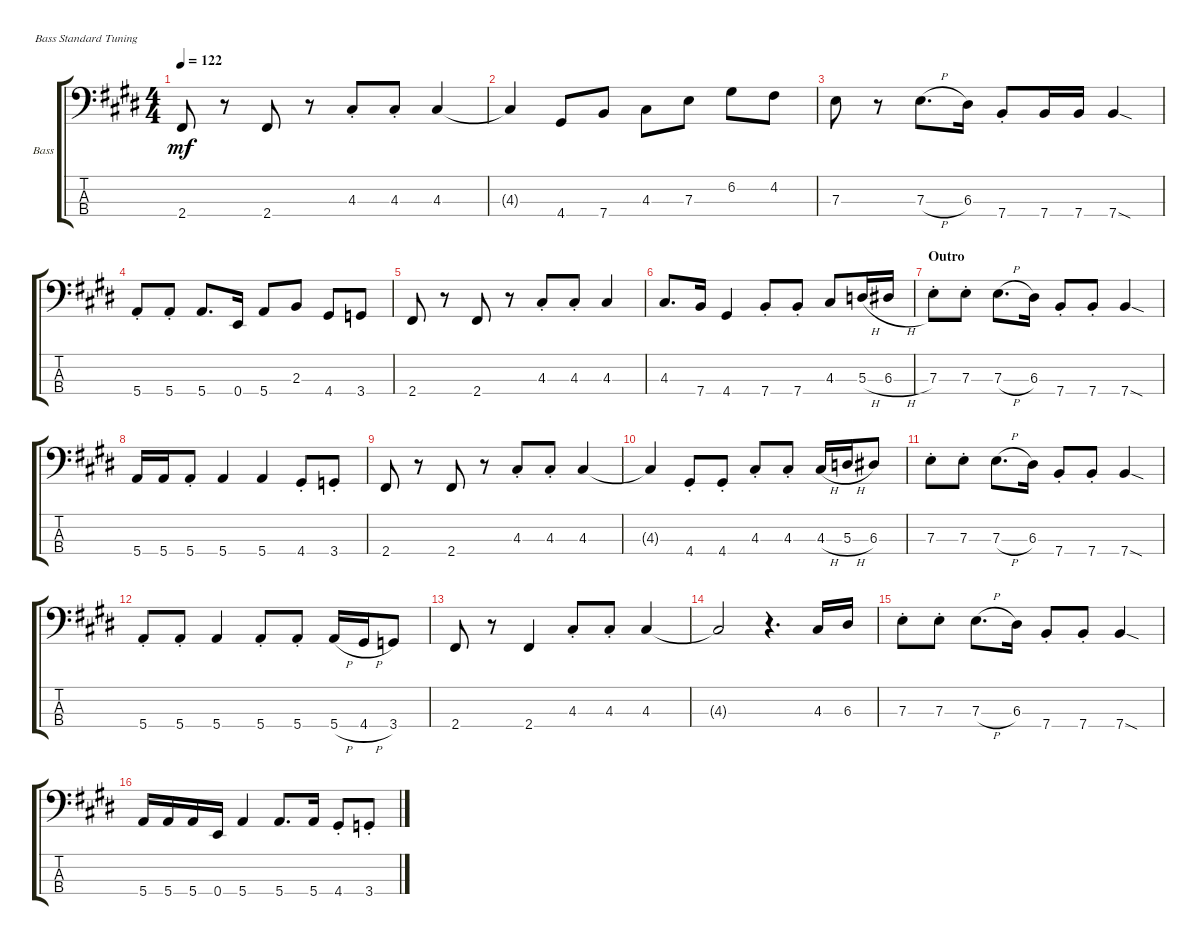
\defaultSystemsLayout 4
\bracketExtendMode groupsimilarinstruments
\firstSystemTrackNameOrientation horizontal
\otherSystemsTrackNameOrientation horizontal
\track ("Electric Bass (Tom Fowler)" "Bass") {instrument electricbassfinger}
\staff {score tabs}
\tuning (G2 D2 A1 E1)
\ts (4 4)
\tempo 122
\clef f4
\ks e
2.4.8{dy mf} r.8 2.4.8 r.8 4.3{st}.8 4.3{st}.8 4.3.4 |
4.3{t}.4 4.4.8 7.4.8 4.3.8 7.3.8 6.2.8 4.2.8 |
7.3.8 r.8 7.3{h}.8{d} 6.3.16 7.4{st}.8 7.4.16 7.4.16 7.4{sod}.4 |
5.4{st}.8 5.4{st}.8 5.4.8{d} 0.4.16 5.4.8 2.3.8 4.4.8 3.4.8 |
2.4.8 r.8 2.4.8 r.8 4.3{st}.8 4.3{st}.8 4.3.4 |
4.3.8{d} 7.4.16 4.4.4 7.4{st}.8 7.4{st}.8 4.3.8 5.3{h}.16 6.3{h}.16 |
\section ("" "Outro")
7.3{st}.8 7.3{st}.8 7.3{h}.8{d} 6.3.16 7.4{st}.8 7.4{st}.8 7.4{sod}.4 |
5.4.16 5.4.16 5.4{st}.8 5.4.4 5.4.4 4.4{st}.8 3.4{st}.8 |
2.4.8 r.8 2.4.8 r.8 4.3{st}.8 4.3{st}.8 4.3.4 |
4.3{t}.4 4.4{st}.8 4.4{st}.8 4.3{st}.8 4.3{st}.8 4.3{h}.16 5.3{h}.16 6.3.8 |
7.3{st}.8 7.3{st}.8 7.3{h}.8{d} 6.3.16 7.4{st}.8 7.4{st}.8 7.4{sod}.4 |
5.4{st}.8 5.4{st}.8 5.4.4 5.4{st}.8 5.4{st}.8 5.4{h}.16 4.4{h}.16 3.4.8 |
2.4.8 r.8 2.4.4 4.3{st}.8 4.3{st}.8 4.3.4 |
4.3{t}.2 r.4{d} 4.3.16 6.3.16 |
7.3{st}.8 7.3{st}.8 7.3{h}.8{d} 6.3.16 7.4{st}.8 7.4{st}.8 7.4{sod}.4 |
5.4.16 5.4.16 5.4.16 0.4.16 5.4.4 5.4.8{d} 5.4.16 4.4{st}.8 3.4{st}.8
